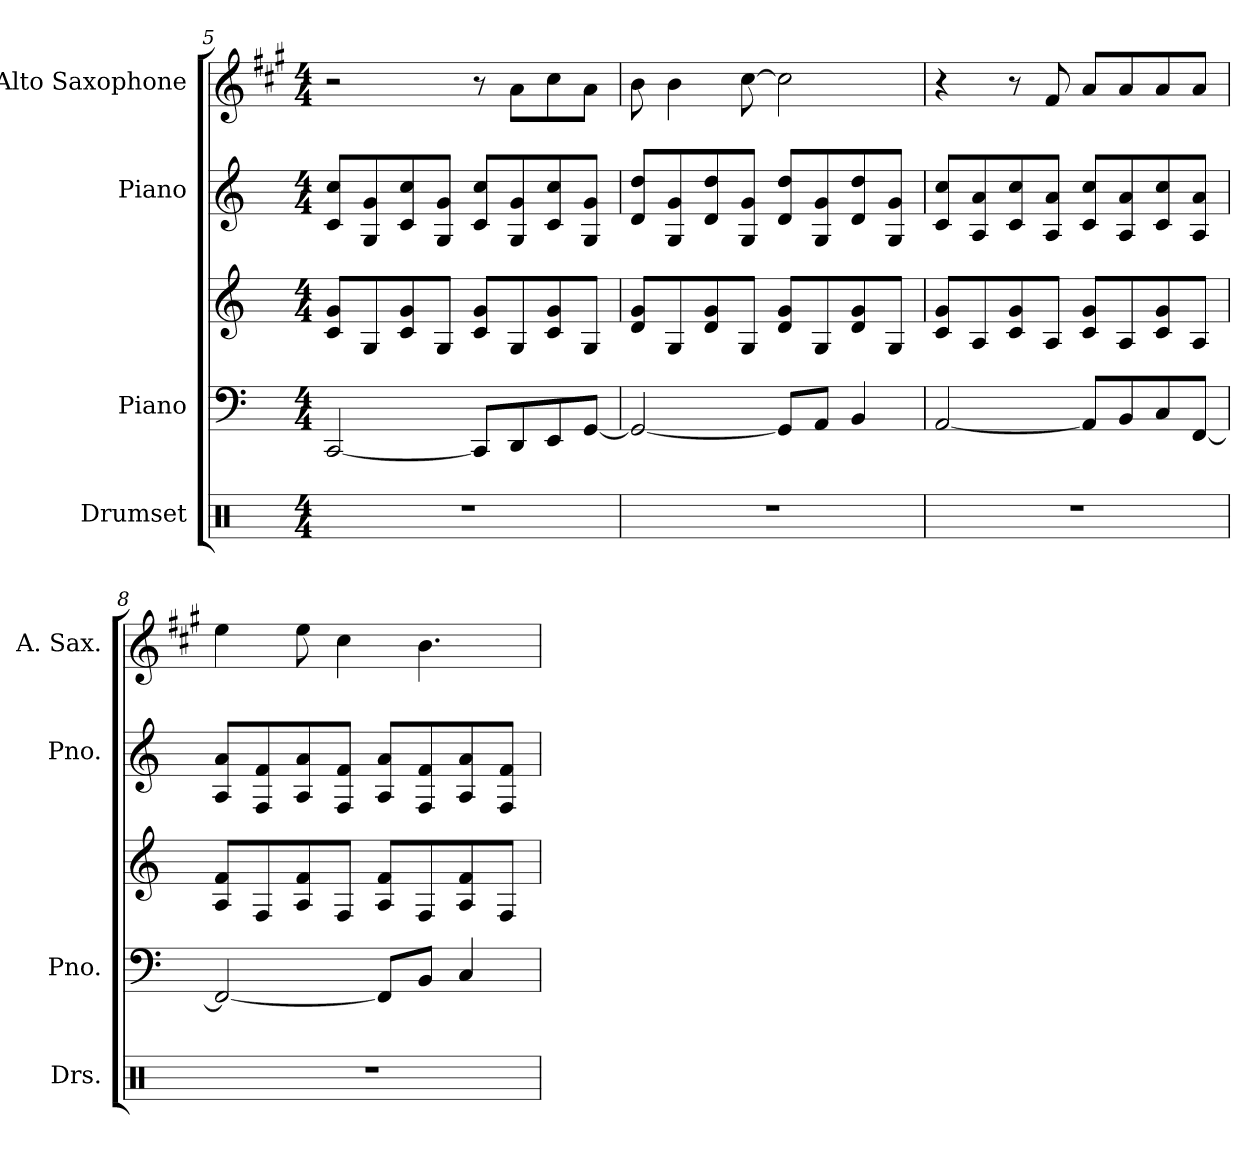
**kern	**kern	**kern	**kern	**kern
*part4	*part3	*part3	*part2	*part1
*staff5	*staff4	*staff3	*staff2	*staff1
*I"Drumset	*I"Piano	*	*I"Piano	*I"Alto Saxophone
*I'Drs.	*I'Pno.	*	*I'Pno.	*I'A. Sax.
!!LO:LB:g=z
*clefX	*clefF4	*clefG2	*clefG2	*clefG2
*	*	*	*	*ITrd5c9
*k[]	*k[]	*k[]	*k[]	*k[]
*M4/4	*M4/4	*M4/4	*M4/4	*M4/4
=5	=5	=5	=5	=5
1r	[2CC/	8c/ 8g/L	8c/ 8cc/L	2r
.	.	8G/	8G/ 8g/	.
.	.	8c/ 8g/	8c/ 8cc/	.
.	.	8G/J	8G/ 8g/J	.
.	8CC/L]	8c/ 8g/L	8c/ 8cc/L	8r
.	8DD/	8G/	8G/ 8g/	8c\L
.	8EE/	8c/ 8g/	8c/ 8cc/	8e\
.	[8GG/J	8G/J	8G/ 8g/J	8c\J
=6	=6	=6	=6	=6
1r	2GG/_	8d/ 8g/L	8d/ 8dd/L	8d\
.	.	8G/	8G/ 8g/	4d\
.	.	8d/ 8g/	8d/ 8dd/	.
.	.	8G/J	8G/ 8g/J	[8e\
.	8GG/L]	8d/ 8g/L	8d/ 8dd/L	2e\]
.	8AA/J	8G/	8G/ 8g/	.
.	4BB/	8d/ 8g/	8d/ 8dd/	.
.	.	8G/J	8G/ 8g/J	.
=7	=7	=7	=7	=7
1r	[2AA/	8c/ 8g/L	8c/ 8cc/L	4r
.	.	8A/	8A/ 8a/	.
.	.	8c/ 8g/	8c/ 8cc/	8r
.	.	8A/J	8A/ 8a/J	8A/
.	8AA/L]	8c/ 8g/L	8c/ 8cc/L	8c/L
.	8BB/	8A/	8A/ 8a/	8c/
.	8C/	8c/ 8g/	8c/ 8cc/	8c/
.	[8FF/J	8A/J	8A/ 8a/J	8c/J
=8	=8	=8	=8	=8
1r	2FF/_	8A/ 8f/L	8A/ 8a/L	4g\
.	.	8F/	8F/ 8f/	.
.	.	8A/ 8f/	8A/ 8a/	8g\
.	.	8F/J	8F/ 8f/J	4e\
.	8FF/L]	8A/ 8f/L	8A/ 8a/L	.
.	8BB/J	8F/	8F/ 8f/	4.d\
.	4C/	8A/ 8f/	8A/ 8a/	.
.	.	8F/J	8F/ 8f/J	.
=	=	=	=	=
*-	*-	*-	*-	*-
